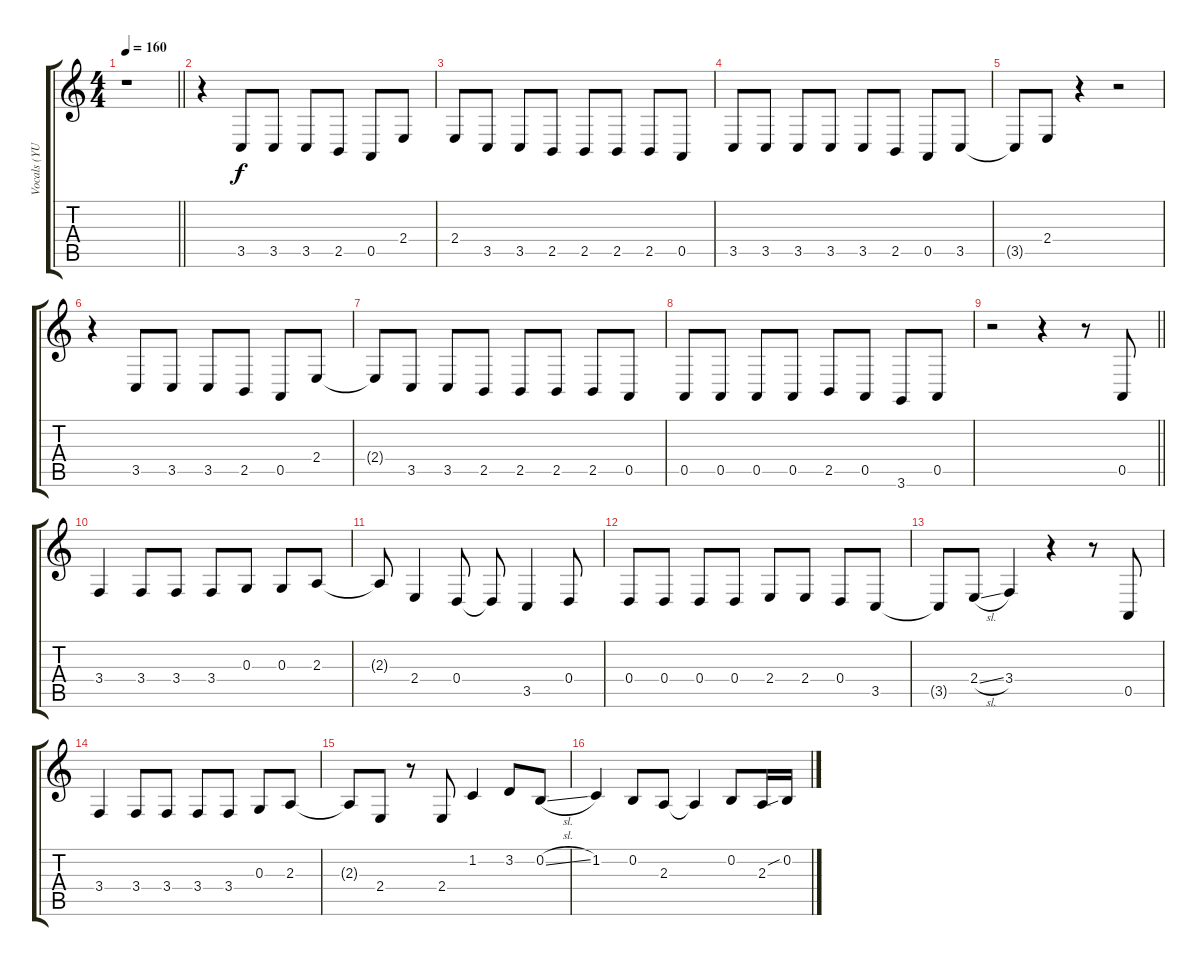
\track ("Vocals (YUKI)" "Vocals (YU") {instrument tenorsax}
\staff {score tabs}
\tuning (E4 B3 G3 D3 A2 E2) {hide}
\ts (4 4)
\tempo 160
\clef g2
\barLineRight lightlight
\ks c
r.1{dy f} |
r.4 3.5.8 3.5.8 3.5.8 2.5.8 0.5.8 2.4.8 |
2.4.8 3.5.8 3.5.8 2.5.8 2.5.8 2.5.8 2.5.8 0.5.8 |
3.5.8 3.5.8 3.5.8 3.5.8 3.5.8 2.5.8 0.5.8 3.5.8 |
3.5{t}.8 2.4.8 r.4 r.2 |
r.4 3.5.8 3.5.8 3.5.8 2.5.8 0.5.8 2.4.8 |
2.4{t}.8 3.5.8 3.5.8 2.5.8 2.5.8 2.5.8 2.5.8 0.5.8 |
0.5.8 0.5.8 0.5.8 0.5.8 2.5.8 0.5.8 3.6.8 0.5.8 |
\barLineRight lightlight
r.2 r.4 r.8 0.5.8 |
3.4.4 3.4.8 3.4.8 3.4.8 0.3.8 0.3.8 2.3.8 |
2.3{t}.8 2.4.4 0.4.8 0.4{t}.8 3.5.4 0.4.8 |
0.4.8 0.4.8 0.4.8 0.4.8 2.4.8 2.4.8 0.4.8 3.5.8 |
3.5{t}.8 2.4{sl}.8 3.4.4 r.4 r.8 0.5.8 |
3.4.4 3.4.8 3.4.8 3.4.8 3.4.8 0.3.8 2.3.8 |
2.3{t}.8 2.4.8 r.8 2.4.8 1.2.4 3.2.8 0.2{sl}.8 |
1.2.4 0.2.8 2.3.8 2.3{t}.4 0.2.8 2.3.16 0.2{sib}.16
